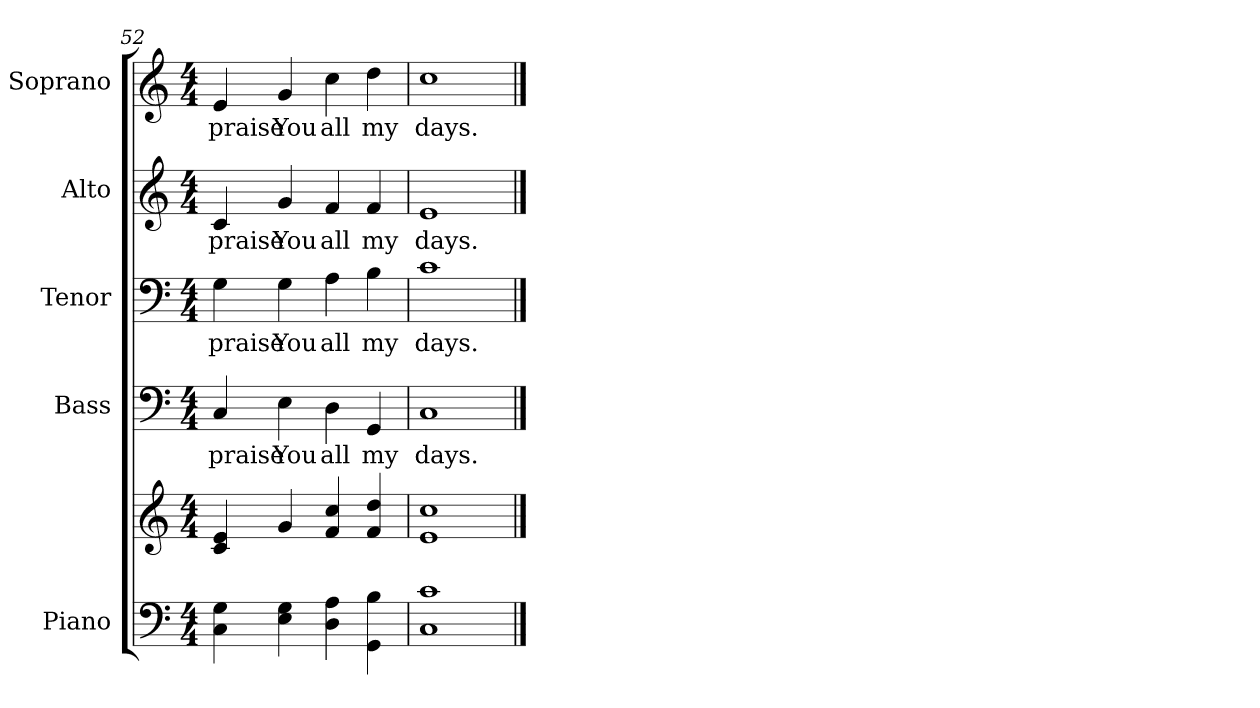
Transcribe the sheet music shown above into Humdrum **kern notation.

**kern	**kern	**kern	**text	**kern	**text	**kern	**text	**kern	**text
*part5	*part5	*part4	*part4	*part3	*part3	*part2	*part2	*part1	*part1
*staff6	*staff5	*staff4	*staff4	*staff3	*staff3	*staff2	*staff2	*staff1	*staff1
*I"Piano	*	*I"Bass	*	*I"Tenor	*	*I"Alto	*	*I"Soprano	*
*I'Pno.	*	*I'B.	*	*I'T.	*	*I'A.	*	*I'S.	*
*clefF4	*clefG2	*clefF4	*	*clefF4	*	*clefG2	*	*clefG2	*
*k[]	*k[]	*k[]	*	*k[]	*	*k[]	*	*k[]	*
*C:	*C:	*C:	*	*C:	*	*C:	*	*C:	*
*M4/4	*M4/4	*M4/4	*	*M4/4	*	*M4/4	*	*M4/4	*
=52	=52	=52	=52	=52	=52	=52	=52	=52	=52
!	!	!	!LO:LY:b:color=#000000	!	!	!	!	!	!
!	!	!	!	!	!LO:LY:b:color=#000000	!	!	!	!
!	!	!	!	!	!	!	!LO:LY:b:color=#000000	!	!
!	!	!	!	!	!	!	!	!	!LO:LY:b:color=#000000
4Ci\ 4Gi	4ci/ 4ei	4Ci/	praise	4Gi\	praise	4ci/	praise	4ei/	praise
!	!	!	!LO:LY:b:color=#000000	!	!	!	!	!	!
!	!	!	!	!	!LO:LY:b:color=#000000	!	!	!	!
!	!	!	!	!	!	!	!LO:LY:b:color=#000000	!	!
!	!	!	!	!	!	!	!	!	!LO:LY:b:color=#000000
4Ei\ 4Gi	4gi/	4Ei\	You	4Gi\	You	4gi/	You	4gi/	You
!	!	!	!LO:LY:b:color=#000000	!	!	!	!	!	!
!	!	!	!	!	!LO:LY:b:color=#000000	!	!	!	!
!	!	!	!	!	!	!	!LO:LY:b:color=#000000	!	!
!	!	!	!	!	!	!	!	!	!LO:LY:b:color=#000000
4Di\ 4Ai	4fi/ 4cci	4Di\	all	4Ai\	all	4fi/	all	4cci\	all
!	!	!	!LO:LY:b:color=#000000	!	!	!	!	!	!
!	!	!	!	!	!LO:LY:b:color=#000000	!	!	!	!
!	!	!	!	!	!	!	!LO:LY:b:color=#000000	!	!
!	!	!	!	!	!	!	!	!	!LO:LY:b:color=#000000
4GGi\ 4Bi	4fi/ 4ddi	4GGi/	my	4Bi\	my	4fi/	my	4ddi\	my
!!LO:PB:g=z
=53	=53	=53	=53	=53	=53	=53	=53	=53	=53
!	!	!	!LO:LY:b:color=#000000	!	!	!	!	!	!
!	!	!	!	!	!LO:LY:b:color=#000000	!	!	!	!
!	!	!	!	!	!	!	!LO:LY:b:color=#000000	!	!
!	!	!	!	!	!	!	!	!	!LO:LY:b:color=#000000
1Ci 1ci	1ei 1cci	1Ci	days.	1ci	days.	1ei	days.	1cci	days.
==	==	==	==	==	==	==	==	==	==
*-	*-	*-	*-	*-	*-	*-	*-	*-	*-
